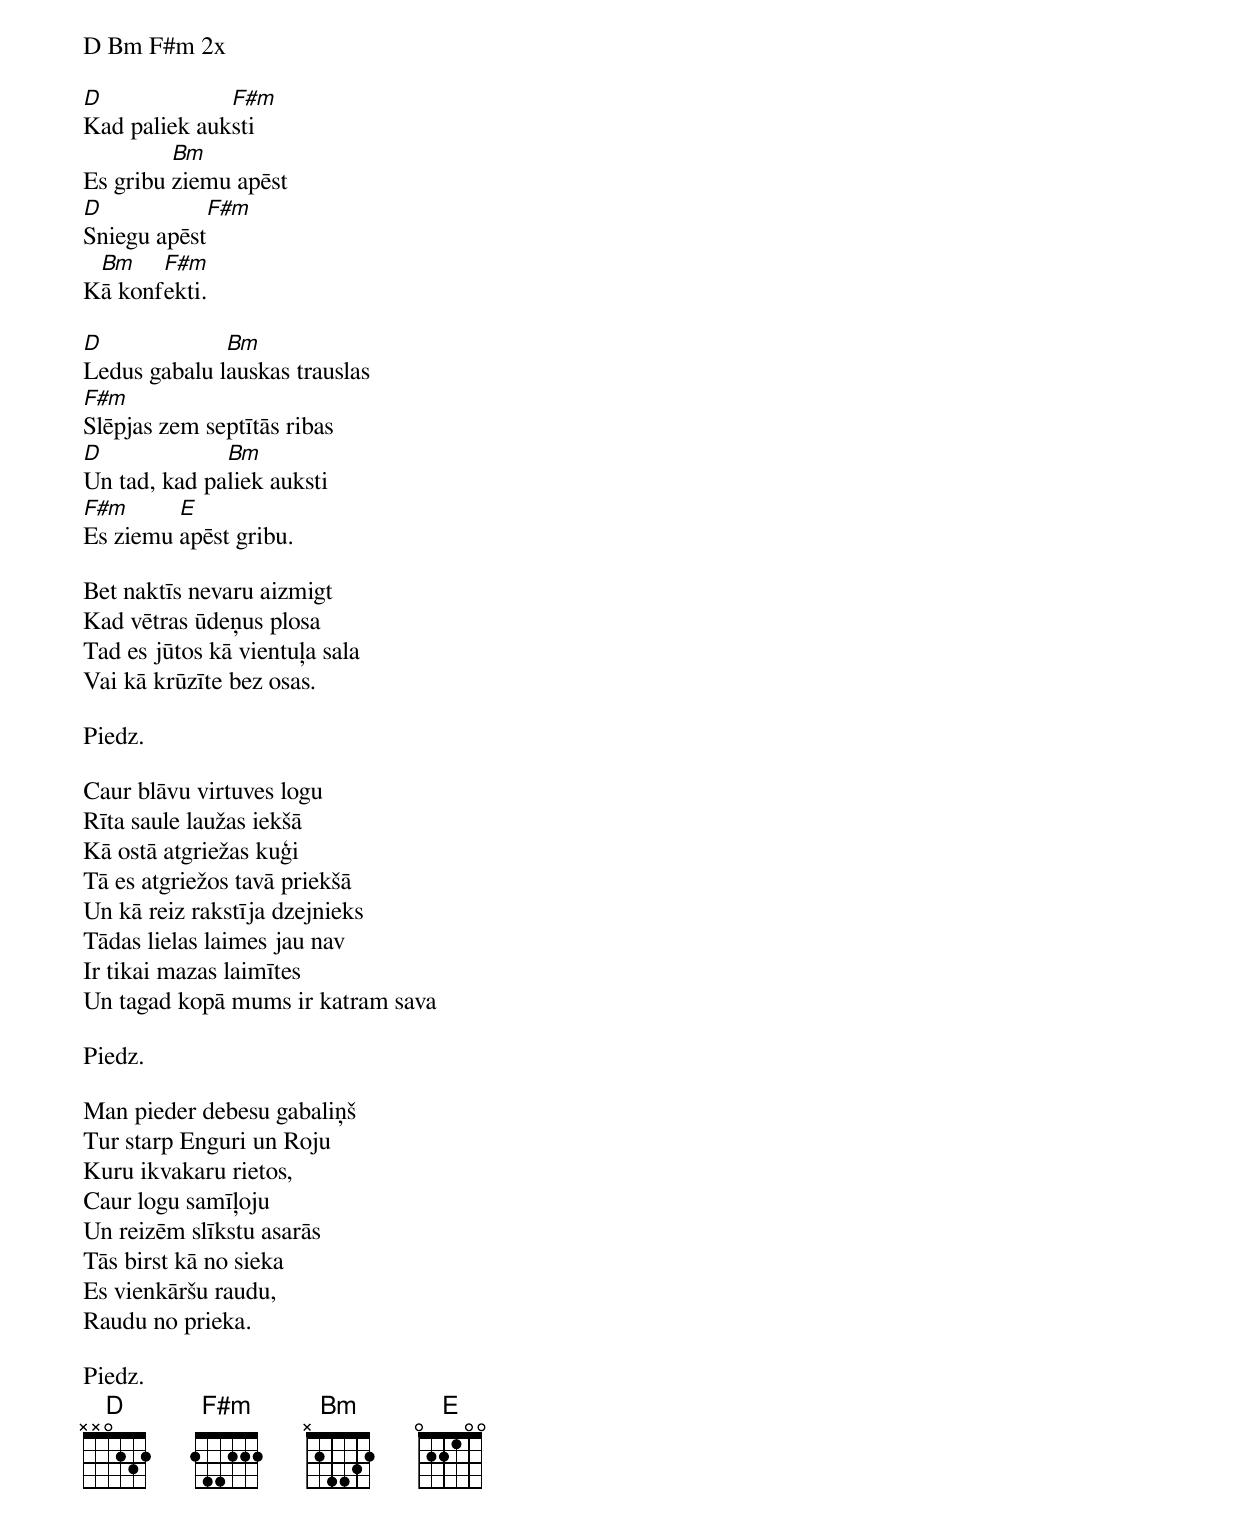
D Bm F#m 2x

D             F#m
Kad paliek auksti
         Bm
Es gribu ziemu apēst
D           F#m
Sniegu apēst
 Bm    F#m
Kā konfekti.

D             Bm
Ledus gabalu lauskas trauslas
F#m
Slēpjas zem septītās ribas
D             Bm
Un tad, kad paliek auksti
F#m      E
Es ziemu apēst gribu.

Bet naktīs nevaru aizmigt
Kad vētras ūdeņus plosa
Tad es jūtos kā vientuļa sala
Vai kā krūzīte bez osas.

Piedz.

Caur blāvu virtuves logu
Rīta saule laužas iekšā
Kā ostā atgriežas kuģi
Tā es atgriežos tavā priekšā
Un kā reiz rakstīja dzejnieks
Tādas lielas laimes jau nav
Ir tikai mazas laimītes
Un tagad kopā mums ir katram sava

Piedz.

Man pieder debesu gabaliņš
Tur starp Enguri un Roju
Kuru ikvakaru rietos,
Caur logu samīļoju
Un reizēm slīkstu asarās
Tās birst kā no sieka
Es vienkāršu raudu,
Raudu no prieka.

Piedz.
